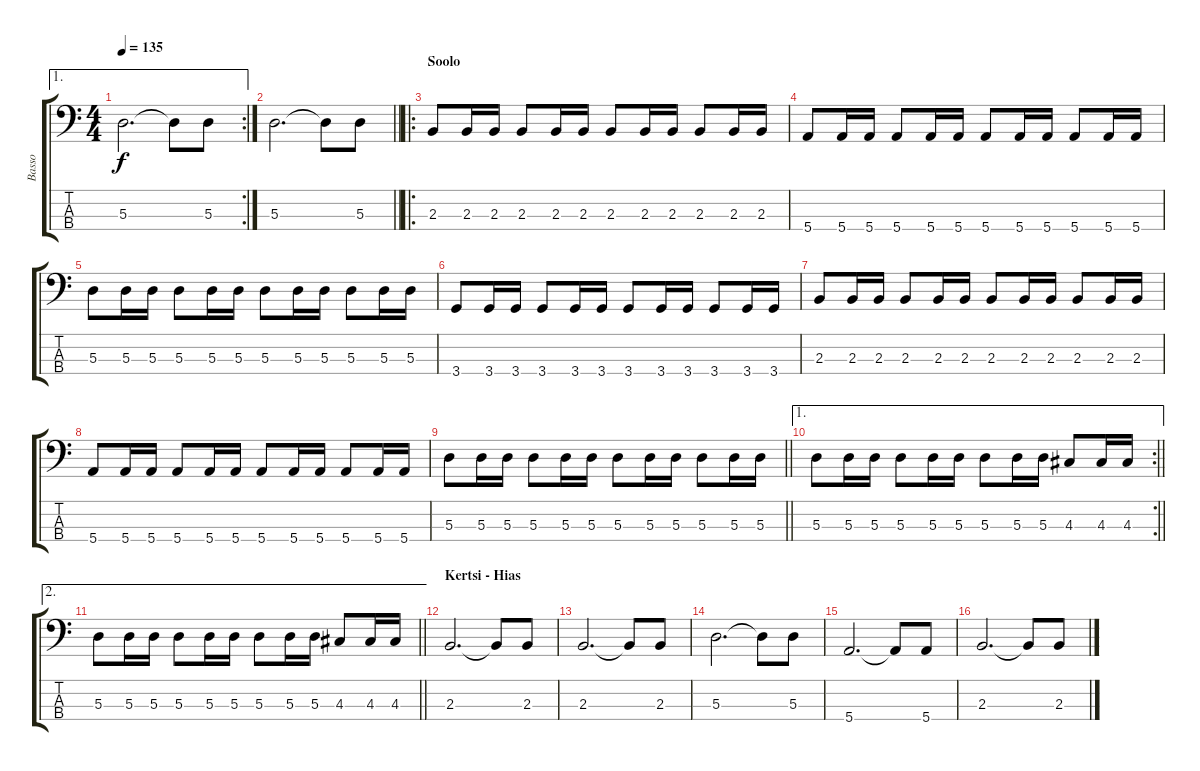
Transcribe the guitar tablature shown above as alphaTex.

\track ("Basso" "Basso") {instrument electricbassfinger}
\staff {score tabs}
\tuning (G2 D2 A1 E1) {hide}
\ae 1
\rc 2
\ts (4 4)
\tempo 135
\clef f4
\ks c
5.3.2{d dy f} 5.3{t}.8 5.3.8 |
\barLineRight lightlight
5.3.2{d} 5.3{t}.8 5.3.8 |
\ro
\section ("" "Soolo")
2.3.8 2.3.16 2.3.16 2.3.8 2.3.16 2.3.16 2.3.8 2.3.16 2.3.16 2.3.8 2.3.16 2.3.16 |
5.4.8 5.4.16 5.4.16 5.4.8 5.4.16 5.4.16 5.4.8 5.4.16 5.4.16 5.4.8 5.4.16 5.4.16 |
5.3.8 5.3.16 5.3.16 5.3.8 5.3.16 5.3.16 5.3.8 5.3.16 5.3.16 5.3.8 5.3.16 5.3.16 |
3.4.8 3.4.16 3.4.16 3.4.8 3.4.16 3.4.16 3.4.8 3.4.16 3.4.16 3.4.8 3.4.16 3.4.16 |
2.3.8 2.3.16 2.3.16 2.3.8 2.3.16 2.3.16 2.3.8 2.3.16 2.3.16 2.3.8 2.3.16 2.3.16 |
5.4.8 5.4.16 5.4.16 5.4.8 5.4.16 5.4.16 5.4.8 5.4.16 5.4.16 5.4.8 5.4.16 5.4.16 |
\barLineRight lightlight
5.3.8 5.3.16 5.3.16 5.3.8 5.3.16 5.3.16 5.3.8 5.3.16 5.3.16 5.3.8 5.3.16 5.3.16 |
\ae 1
\rc 2
\barLineRight lightlight
5.3.8 5.3.16 5.3.16 5.3.8 5.3.16 5.3.16 5.3.8 5.3.16 5.3.16 4.3.8 4.3.16 4.3.16 |
\ae 2
\barLineRight lightlight
5.3.8 5.3.16 5.3.16 5.3.8 5.3.16 5.3.16 5.3.8 5.3.16 5.3.16 4.3.8 4.3.16 4.3.16 |
\section ("" "Kertsi - Hias")
2.3.2{d} 2.3{t}.8 2.3.8 |
2.3.2{d} 2.3{t}.8 2.3.8 |
5.3.2{d} 5.3{t}.8 5.3.8 |
5.4.2{d} 5.4{t}.8 5.4.8 |
2.3.2{d} 2.3{t}.8 2.3.8
